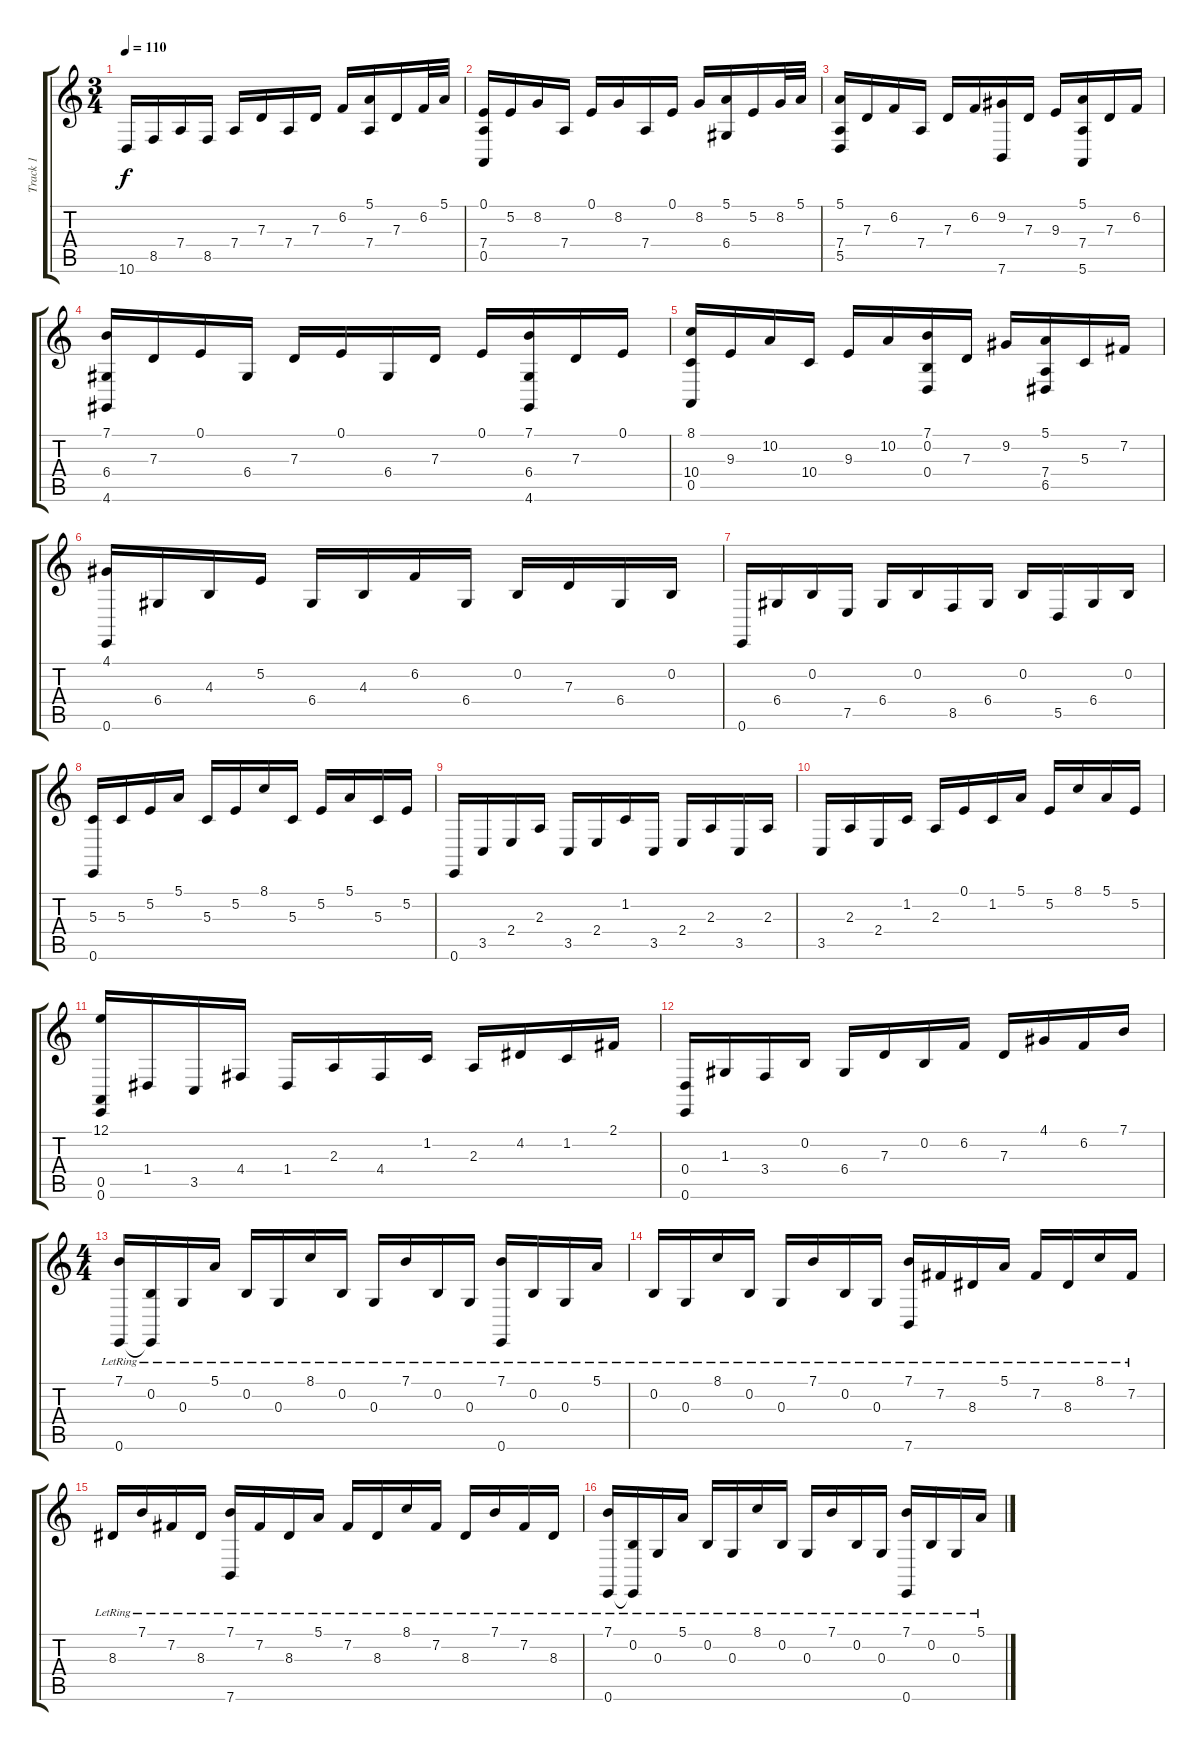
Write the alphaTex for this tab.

\track ("Track 1" "Track 1") {instrument honkytonkpiano}
\staff {score tabs}
\tuning (E4 B3 G3 D3 A2 E2) {hide}
\ts (3 4)
\tempo 110
\clef g2
\ks c
10.6.16{dy f} 8.5.16 7.4.16 8.5.16 7.4.16 7.3.16 7.4.16 7.3.16 6.2.16 (5.1 7.4).16 7.3.16 6.2.32 5.1.32 |
(0.1 7.4 0.5).16 5.2.16 8.2.16 7.4.16 0.1.16 8.2.16 7.4.16 0.1.16 8.2.16 (5.1 6.4).16 5.2.16 8.2.32 5.1.32 |
(5.1 7.4 5.5).16 7.3.16 6.2.16 7.4.16 7.3.16 6.2.16 (9.2 7.6).16 7.3.16 9.3.16 (5.1 7.4 5.6).16 7.3.16 6.2.16 |
(7.1 6.4 4.6).16 7.3.16 0.1.16 6.4.16 7.3.16 0.1.16 6.4.16 7.3.16 0.1.16 (7.1 6.4 4.6).16 7.3.16 0.1.16 |
(8.1 10.4 0.5).16 9.3.16 10.2.16 10.4.16 9.3.16 10.2.16 (7.1 0.2 0.4).16 7.3.16 9.2.16 (5.1 7.4 6.5).16 5.3.16 7.2.16 |
(4.1 0.6).16 6.4.16 4.3.16 5.2.16 6.4.16 4.3.16 6.2.16 6.4.16 0.2.16 7.3.16 6.4.16 0.2.16 |
0.6.16 6.4.16 0.2.16 7.5.16 6.4.16 0.2.16 8.5.16 6.4.16 0.2.16 5.5.16 6.4.16 0.2.16 |
(5.3 0.6).16 5.3.16 5.2.16 5.1.16 5.3.16 5.2.16 8.1.16 5.3.16 5.2.16 5.1.16 5.3.16 5.2.16 |
0.6.16 3.5.16 2.4.16 2.3.16 3.5.16 2.4.16 1.2.16 3.5.16 2.4.16 2.3.16 3.5.16 2.3.16 |
3.5.16 2.3.16 2.4.16 1.2.16 2.3.16 0.1.16 1.2.16 5.1.16 5.2.16 8.1.16 5.1.16 5.2.16 |
(12.1 0.5 0.6).16 1.4.16 3.5.16 4.4.16 1.4.16 2.3.16 4.4.16 1.2.16 2.3.16 4.2.16 1.2.16 2.1.16 |
(0.4 0.6).16 1.3.16 3.4.16 0.2.16 6.4.16 7.3.16 0.2.16 6.2.16 7.3.16 4.1.16 6.2.16 7.1.16 |
\ts (4 4)
(7.1{lr} 0.6{lr}).16 (0.2{lr} 0.6{t}).16 0.3{lr}.16 5.1{lr}.16 0.2{lr}.16 0.3{lr}.16 8.1{lr}.16 0.2{lr}.16 0.3{lr}.16 7.1{lr}.16 0.2{lr}.16 0.3{lr}.16 (7.1{lr} 0.6{lr}).16 0.2{lr}.16 0.3{lr}.16 5.1{lr}.16 |
0.2{lr}.16 0.3{lr}.16 8.1{lr}.16 0.2{lr}.16 0.3{lr}.16 7.1{lr}.16 0.2{lr}.16 0.3{lr}.16 (7.1{lr} 7.6{lr}).16 7.2{lr}.16 8.3{lr}.16 5.1{lr}.16 7.2{lr}.16 8.3{lr}.16 8.1{lr}.16 7.2{lr}.16 |
8.3{lr}.16 7.1{lr}.16 7.2{lr}.16 8.3{lr}.16 (7.1{lr} 7.6{lr}).16 7.2{lr}.16 8.3{lr}.16 5.1{lr}.16 7.2{lr}.16 8.3{lr}.16 8.1{lr}.16 7.2{lr}.16 8.3{lr}.16 7.1{lr}.16 7.2{lr}.16 8.3{lr}.16 |
(7.1{lr} 0.6{lr}).16 (0.2{lr} 0.6{t}).16 0.3{lr}.16 5.1{lr}.16 0.2{lr}.16 0.3{lr}.16 8.1{lr}.16 0.2{lr}.16 0.3{lr}.16 7.1{lr}.16 0.2{lr}.16 0.3{lr}.16 (7.1{lr} 0.6{lr}).16 0.2{lr}.16 0.3{lr}.16 5.1{lr}.16
